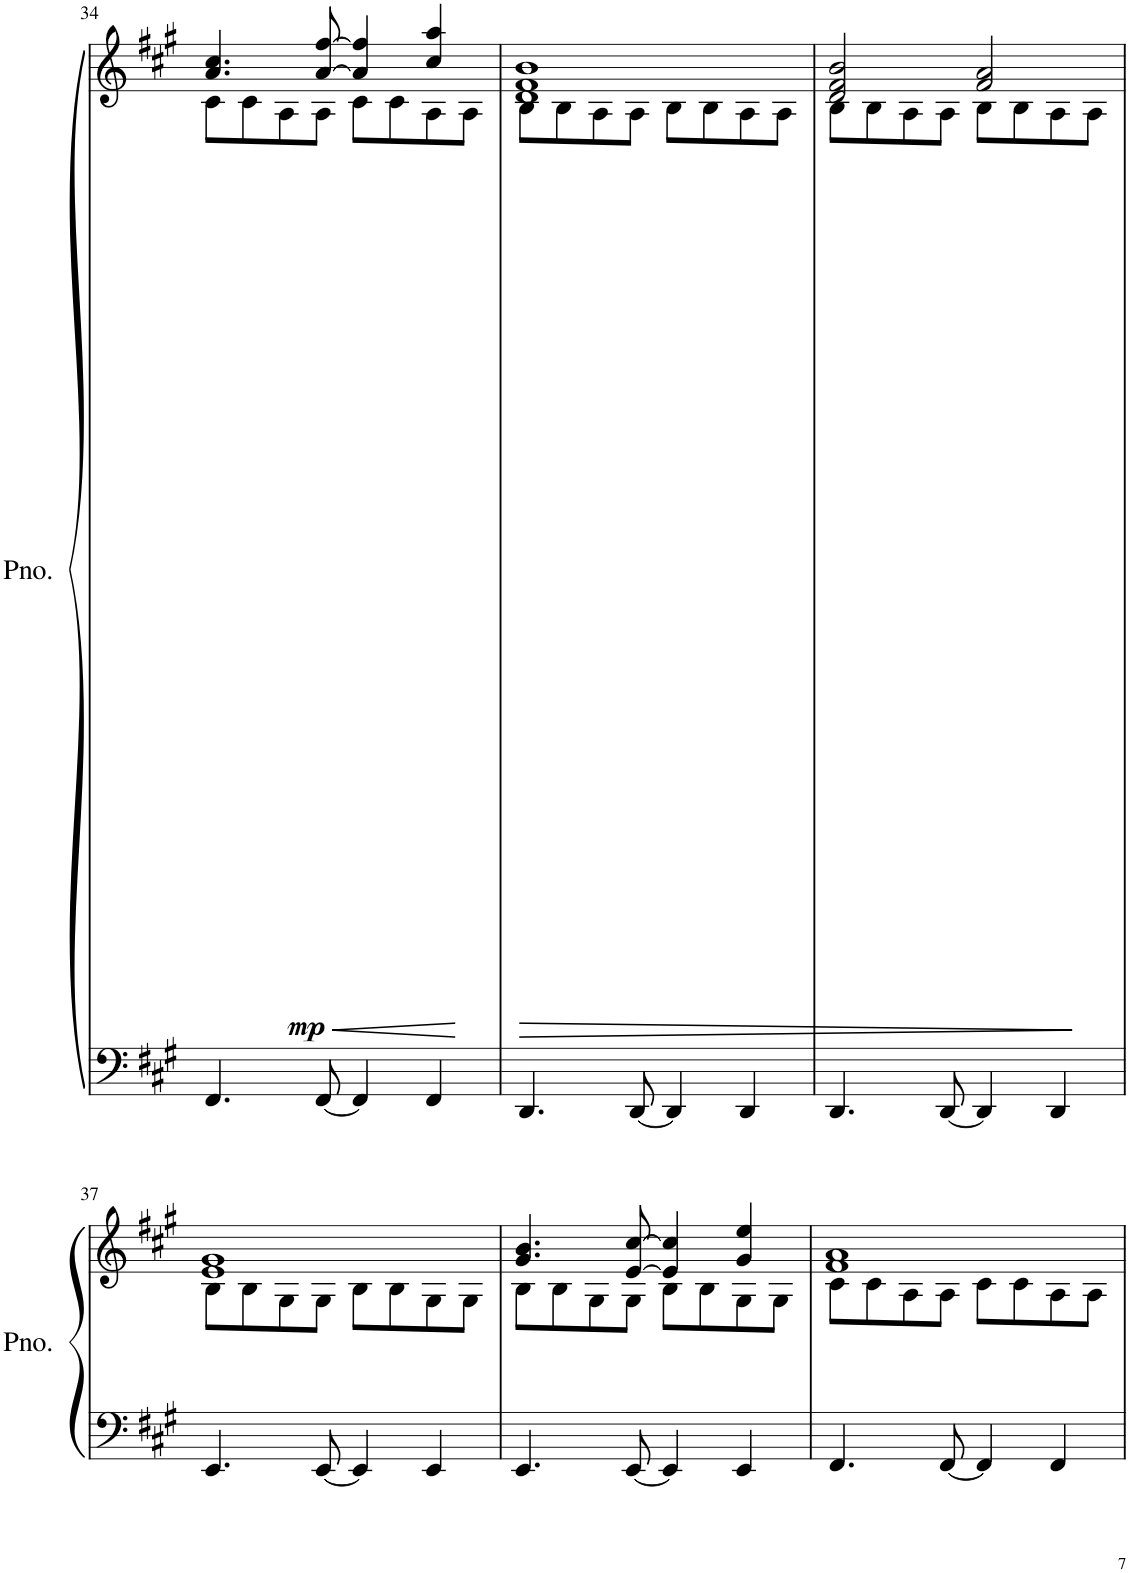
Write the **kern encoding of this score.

**kern	**kern	**dynam
*part1	*part1	*part1
*staff2	*staff1	*staff1/2
*I"Piano	*	*
*I'Pno.	*	*
!!LO:PB:g=z
*clefF4	*clefG2	*
*k[f#c#g#]	*k[f#c#g#]	*
*M4/4	*M4/4	*
=34	=34	=34
!	!	!LO:HP:b
*	*^	*
!	!	!	!LO:DY:n=1:b
4.FF#/	4.a/ 4.cc#/	8c#\L	< mp
.	.	8c#\	.
.	.	8A\	.
[8FF#/	[8a/ [8ff#/	8A\J	.
4FF#/]	4a/] 4ff#/]	8c#\L	.
.	.	8c#\	.
4FF#/	4cc#/ 4aa/	8A\	.
.	.	8A\J	.
=35	=35	=35	=35
4.DD/	1d 1f# 1b	8B\L	.
.	.	8B\	.
.	.	8A\	.
[8DD/	.	8A\J	.
4DD/]	.	8B\L	.
.	.	8B\	.
4DD/	.	8A\	.
.	.	8A\J	.
*	*v	*v	*
.	.	[
=36	=36	=36
*	*^	*
4.DD/	2d/ 2f#/ 2b/	8B\L	.
.	.	8B\	.
.	.	8A\	.
[8DD/	.	8A\J	.
4DD/]	2f#/ 2a/	8B\L	.
.	.	8B\	.
4DD/	.	8A\	.
.	.	8A\J	.
!!LO:LB:g=z	!!
=37	=37	=37	=37
4.EE/	1e 1g#	8B\L	.
.	.	8B\	.
.	.	8G#\	.
[8EE/	.	8G#\J	.
4EE/]	.	8B\L	.
.	.	8B\	.
4EE/	.	8G#\	.
.	.	8G#\J	.
=38	=38	=38	=38
4.EE/	4.g#/ 4.b/	8B\L	.
.	.	8B\	.
.	.	8G#\	.
[8EE/	[8e/ [8cc#/	8G#\J	.
4EE/]	4e/] 4cc#/]	8B\L	.
.	.	8B\	.
4EE/	4g#/ 4ee/	8G#\	.
.	.	8G#\J	.
=39	=39	=39	=39
4.FF#/	1f# 1a	8c#\L	.
.	.	8c#\	.
.	.	8A\	.
[8FF#/	.	8A\J	.
4FF#/]	.	8c#\L	.
.	.	8c#\	.
4FF#/	.	8A\	.
.	.	8A\J	.
*	*v	*v	*
=	=	=
*-	*-	*-
